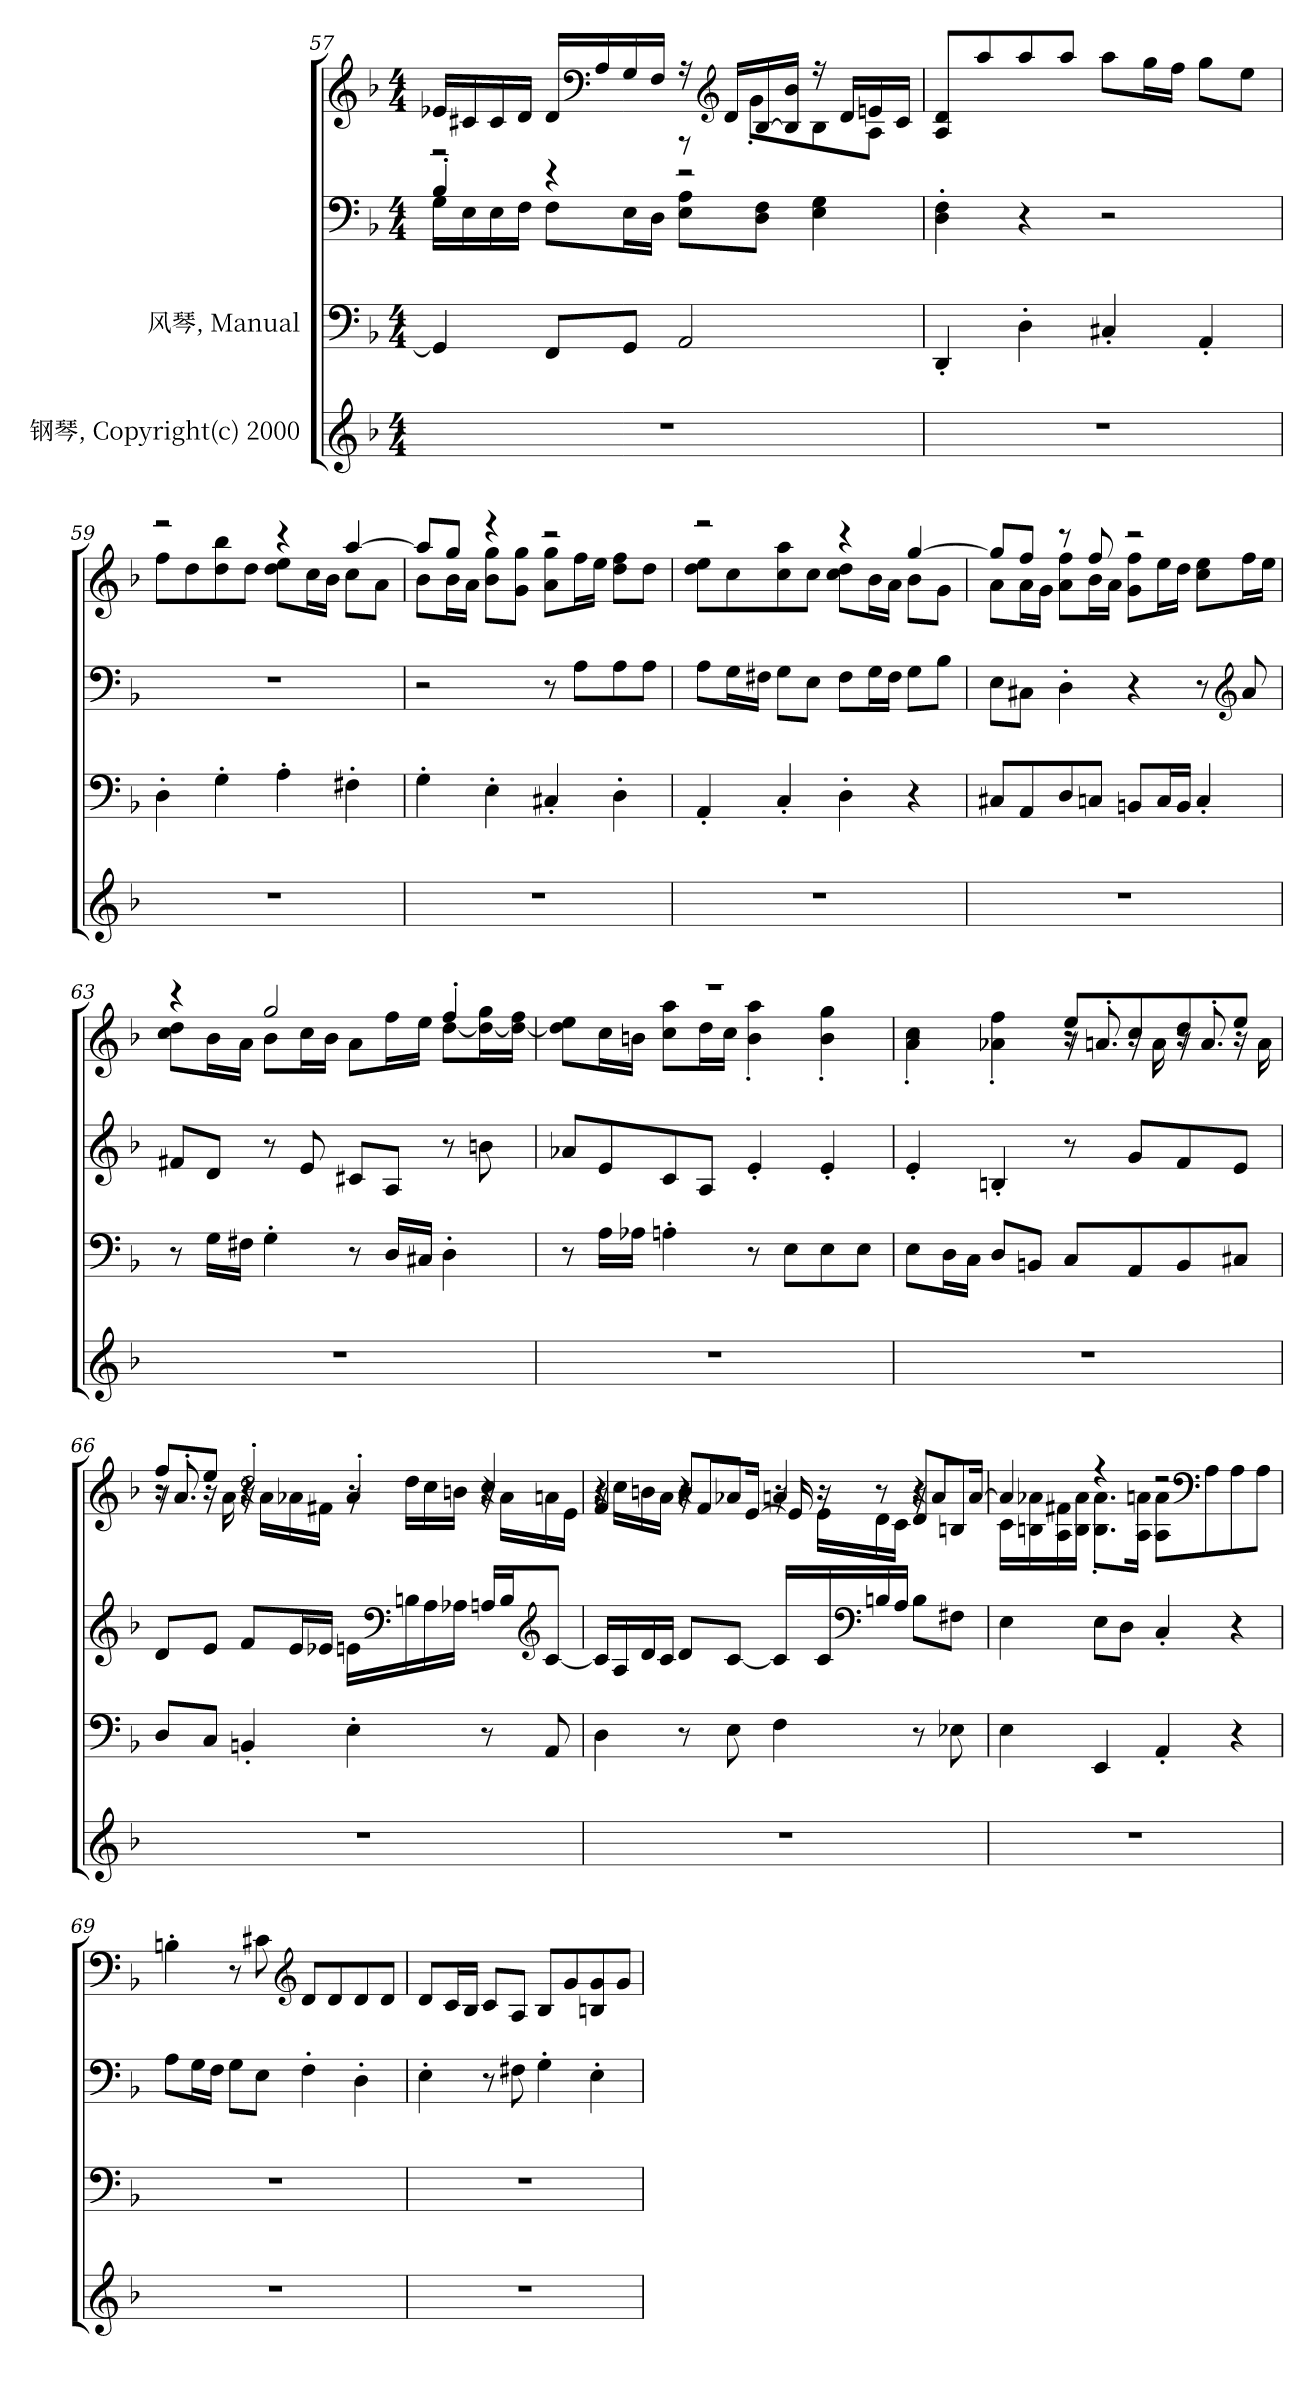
**kern	**kern	**kern	**kern
*part2	*part1	*part1	*part1
*staff4	*staff3	*staff2	*staff1
*I"钢琴, Copyright(c) 2000	*I"风琴, Manual	*	*
!!LO:LB:g=z
*clefG2	*clefF4	*clefF4	*clefG2
*k[b-]	*k[b-]	*k[b-]	*k[b-]
*M4/4	*M4/4	*M4/4	*M4/4
=57	=57	=57	=57
*	*	*^	*^
1r	4GG/]	4B-'/	16G\LL	16e-X/LL	2r
.	.	.	16E\	16c#X/	.
.	.	.	16E\	16c#/	.
.	.	.	16F\JJ	16d/JJ	.
.	8FF/L	4r	8F\L	16d/LL	.
*	*	*	*	*clefF4	*
.	.	.	.	16A/	.
.	8GG/J	.	16E\L	16G/	.
.	.	.	16D\JJ	16F/JJ	.
.	2AA/	2r	8E\ 8A\L	16r	8r
*	*	*	*	*clefG2	*
.	.	.	.	16d/LL	.
.	.	.	8D\ 8F\J	[16B-/	8g'\L
.	.	.	.	16B-/] 16b-/JJ	.
.	.	.	4E\ 4G\	16r	8B-\
.	.	.	.	16d/LL	.
.	.	.	.	16en/	8A\J
.	.	.	.	16c#/JJ	.
*	*	*v	*v	*	*
*	*	*	*v	*v
=58	=58	=58	=58
1r	4DD'/	4D\' 4F\'	8A/ 8d/L
.	.	.	8aa/
.	4D'\	4r	8aa/
.	.	.	8aa/J
.	4C#X'/	2r	8aa\L
.	.	.	16gg\L
.	.	.	16ff\JJ
.	4AA'/	.	8gg\L
.	.	.	8ee\J
!!LO:LB:g=z
=59	=59	=59	=59
*	*	*	*^
1r	4D'\	1r	2r	8ff\L
.	.	.	.	8dd\
.	4G'\	.	.	8dd\ 8bb-\
.	.	.	.	8dd\J
.	4A'\	.	4r	8dd\ 8ee\L
.	.	.	.	16cc\L
.	.	.	.	16b-\JJ
.	4F#X'\	.	[4aa/	8cc\L
.	.	.	.	8a\J
=60	=60	=60	=60	=60
1r	4G'\	2r	8aa/L]	8b-\L
.	.	.	8gg/J	16b-\L
.	.	.	.	16a\JJ
.	4E'\	.	4r	8b-\ 8gg\L
.	.	.	.	8g\ 8gg\J
.	4C#X'/	8r	2r	8a\ 8gg\L
.	.	8A\L	.	16ff\L
.	.	.	.	16ee\JJ
.	4D'\	8A\	.	8dd\ 8ff\L
.	.	8A\J	.	8dd\J
=61	=61	=61	=61	=61
1r	4AA'/	8A\L	2r	8dd\ 8ee\L
.	.	16G\L	.	8cc\
.	.	16F#X\JJ	.	.
.	4C'/	8G\L	.	8cc\ 8aa\
.	.	8E\J	.	8cc\J
.	4D'\	8F#\L	4r	8cc\ 8dd\L
.	.	16G\L	.	16b-\L
.	.	16F#\JJ	.	16a\JJ
.	4r	8G\L	[4gg/	8b-\L
.	.	8B-\J	.	8g\J
!!LO:PB:g=z	!!
=62	=62	=62	=62	=62
1r	8C#X/L	8E\L	8gg/L]	8a\L
.	8AA/	8C#X\J	8ff/J	16a\L
.	.	.	.	16g\JJ
.	8D/	4D'\	8r	8a\ 8ff\L
.	8Cn/J	.	8ff/	16b-\L
.	.	.	.	16a\JJ
.	8BBn/L	4r	2r	8g\ 8ff\L
.	16C/L	.	.	16ee\L
.	16BB/JJ	.	.	16dd\JJ
.	4C'/	8r	.	8cc\ 8ee\L
*	*	*clefG2	*	*
.	.	8a/	.	16ff\L
.	.	.	.	16ee\JJ
=63	=63	=63	=63	=63
1r	8r	8f#X/L	4r	8cc\ 8dd\L
.	16G\LL	8d/J	.	16b-\L
.	16F#X\JJ	.	.	16a\JJ
.	4G'\	8r	2gg/	8b-\L
.	.	8e/	.	16cc\L
.	.	.	.	16b-\JJ
.	8r	8c#X/L	.	8a\L
.	16D/LL	8A/J	.	16ff\L
.	16C#X/JJ	.	.	16ee\JJ
.	4D'\	8r	4ff'/	[8dd\L
.	.	8bn\	.	16dd\_ 16gg\L
.	.	.	.	16dd\_ 16ff\JJ
!!LO:LB:g=z	!!
=64	=64	=64	=64	=64
1r	8r	8a-X/L	1r	8dd\] 8ee\L
.	16A\LL	8e/	.	16cc\L
.	16A-X\JJ	.	.	16bn\JJ
.	4An'\	8c/	.	8cc\ 8aa\L
.	.	8A/J	.	16dd\L
.	.	.	.	16cc\JJ
.	8r	4e'/	.	4b\' 4aa\'
.	8E\L	.	.	.
.	8E\	4e'/	.	4b\' 4gg\'
.	8E\J	.	.	.
=65	=65	=65	=65	=65
*	*	*	*	*^
1r	8E\L	4e'/	2r	4a\' 4cc\'	2r
.	16D\L	.	.	.	.
.	16C\JJ	.	.	.	.
.	8D/L	4Bn'/	.	4a-X\' 4ff\'	.
.	8BBn/J	.	.	.	.
.	8C/L	8r	8ee/L	8r	16r
.	.	.	.	.	8.an'/
.	8AA/	8g/L	8cc/	16r	.
.	.	.	.	16a\	.
.	8BB/	8f/	8dd/	8r	16r
.	.	.	.	.	8.a'/
.	8C#X/J	8e/J	8ee/J	16r	.
.	.	.	.	16a\	.
!!LO:LB:g=z	!!	!!
=66	=66	=66	=66	=66	=66
1r	8D/L	8d/L	8ff/L	8r	16r
.	.	.	.	.	8.a'/
.	8C/J	8e/J	8ee/J	16r	.
.	.	.	.	16a\	.
.	4BBn'/	8f/L	2dd'/	16r	4r
.	.	.	.	16a\LL	.
.	.	16e/L	.	16a-X\	.
.	.	16e-X/JJ	.	16f#X\JJ	.
.	4E'\	16en\LL	.	16r	4a-'/
*	*	*clefF4	*	*	*
.	.	16Bn\	.	16dd\LL	.
.	.	16A\	.	16cc\	.
.	.	16A-X\JJ	.	16bn\JJ	.
.	8r	16An/LL	4cc/	16r	4r
.	.	16B/J	.	16a-\LL	.
*	*	*clefG2	*	*	*
.	8AA/	[8c/J	.	16an\	.
.	.	.	.	16e\JJ	.
!!LO:PB:g=z	!!	!!
=67	=67	=67	=67	=67	=67
1r	4D\	16c/LL]	4f/	16r	4r
.	.	16A/	.	16cc\LL	.
.	.	16d/	.	16bn\	.
.	.	16c/JJ	.	16a\JJ	.
.	8r	8d/L	8b/L	4r	16r
.	.	.	.	.	8f/L
.	8E\	[8c/J	8a-X/J	.	.
.	.	.	.	.	[16e/Jk
.	4F\	16c/LL]	4an/	16r	16e/]
.	.	16c/	.	16e\LL	16r
*	*	*clefF4	*	*	*
.	.	16Bn/	.	16d\	8r
.	.	16A/JJ	.	16c\JJ	.
.	8r	8B\L	16r	4r	8d/L
.	.	.	8a/L	.	.
.	8E-X\	8F#X\J	.	.	8Bn/J
.	.	.	[16a/Jk	.	.
*	*	*	*	*v	*v
=68	=68	=68	=68	=68
1r	4E\	4E\	4a/]	16c\LL
.	.	.	.	16Bn\ 16a-X\
.	.	.	.	16A\ 16f#X\
.	.	.	.	16B\ 16a-\JJ
.	4EE/	8E\L	4r	8.B\' 8.a-\'L
.	.	8D\J	.	.
.	.	.	.	16A\ 16an\Jk
.	4AA'/	4C'/	2r	8A\ 8a\L
*	*	*	*clefF4	*
.	.	.	.	8A\
.	4r	4r	.	8A\
.	.	.	.	8A\J
*	*	*	*v	*v
!!LO:LB:g=z
=69	=69	=69	=69
1r	1r	8A\L	4Bn'\
.	.	16G\L	.
.	.	16F\JJ	.
.	.	8G\L	8r
.	.	8E\J	8c#X\
*	*	*	*clefG2
.	.	4F'\	8d/L
.	.	.	8d/
.	.	4D'\	8d/
.	.	.	8d/J
=70	=70	=70	=70
1r	1r	4E'\	8d/L
.	.	.	16c/L
.	.	.	16B-/JJ
.	.	8r	8c/L
.	.	8F#X\	8A/J
.	.	4G'\	8B-/L
.	.	.	8g/
.	.	4E'\	8Bn/ 8g/
.	.	.	8g/J
=	=	=	=
*-	*-	*-	*-
